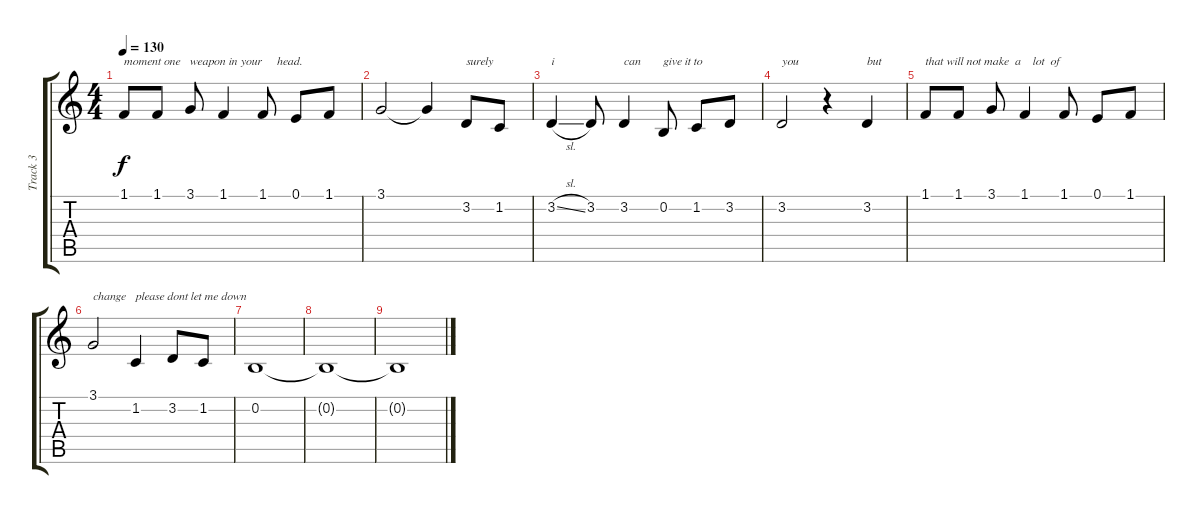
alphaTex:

\track ("Track 3" "Track 3") {instrument clarinet}
\staff {score tabs}
\tuning (E4 B3 G3 D3 A2 E2) {hide}
\ts (4 4)
\tempo 130
\clef g2
\ks c
1.1.8{txt "moment one   weapon in your     head." dy f} 1.1.8 3.1.8 1.1.4 1.1.8 0.1.8 1.1.8 |
3.1.2 3.1{t}.4 3.2.8{txt "surely"} 1.2.8 |
3.2{sl}.4{txt "i"} 3.2.8 3.2.4{txt "can"} 0.2.8{txt "give it to"} 1.2.8 3.2.8 |
3.2.2{txt "you"} r.4 3.2.4{txt "but"} |
1.1.8{txt "that will not make  a    lot  of   "} 1.1.8 3.1.8 1.1.4 1.1.8 0.1.8 1.1.8 |
3.1.2{txt "change"} 1.2.4{txt "please dont let me down"} 3.2.8 1.2.8 |
0.2.1 |
0.2{t}.1 |
0.2{t}.1
